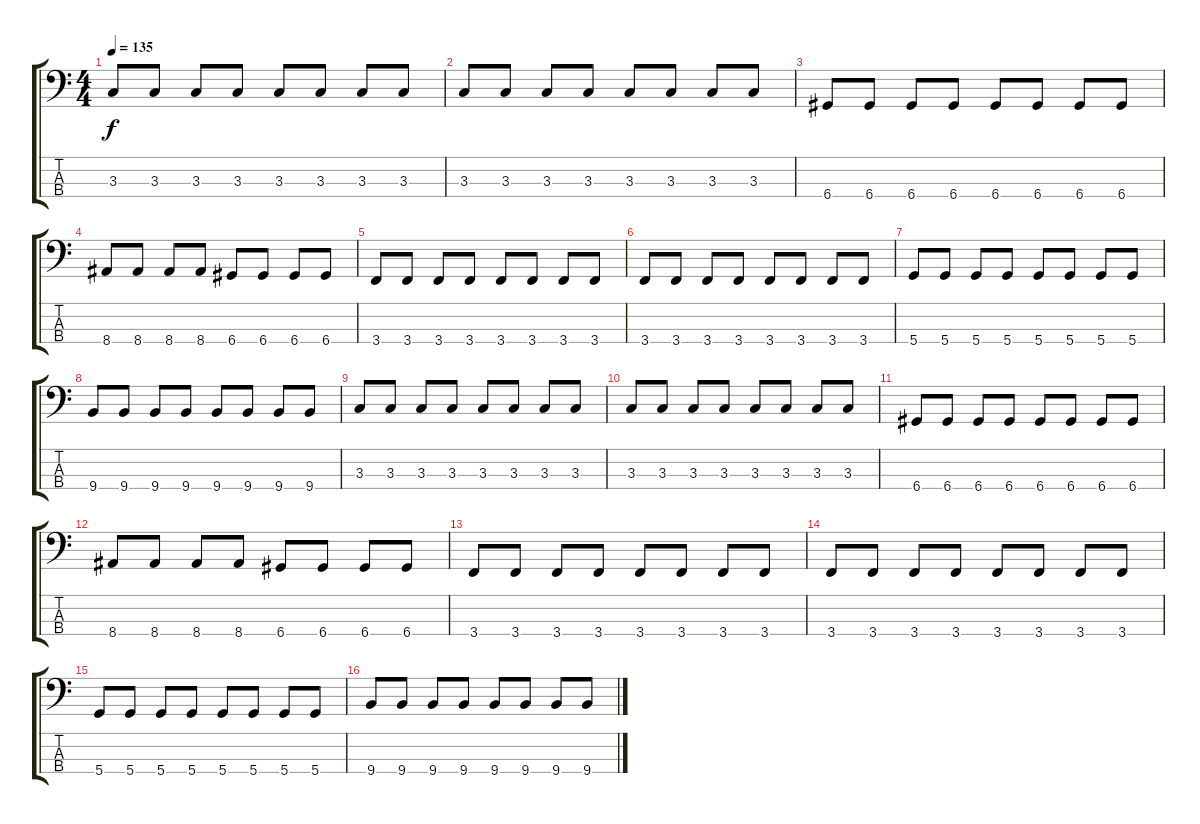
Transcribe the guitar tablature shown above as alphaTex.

\track "" {instrument electricbassfinger}
\staff {score tabs}
\tuning (G2 D2 A1 D1) {hide}
\ts (4 4)
\tempo 135
\clef f4
\ks c
3.3.8{dy f} 3.3.8 3.3.8 3.3.8 3.3.8 3.3.8 3.3.8 3.3.8 |
3.3.8 3.3.8 3.3.8 3.3.8 3.3.8 3.3.8 3.3.8 3.3.8 |
6.4.8 6.4.8 6.4.8 6.4.8 6.4.8 6.4.8 6.4.8 6.4.8 |
8.4.8 8.4.8 8.4.8 8.4.8 6.4.8 6.4.8 6.4.8 6.4.8 |
3.4.8 3.4.8 3.4.8 3.4.8 3.4.8 3.4.8 3.4.8 3.4.8 |
3.4.8 3.4.8 3.4.8 3.4.8 3.4.8 3.4.8 3.4.8 3.4.8 |
5.4.8 5.4.8 5.4.8 5.4.8 5.4.8 5.4.8 5.4.8 5.4.8 |
9.4.8 9.4.8 9.4.8 9.4.8 9.4.8 9.4.8 9.4.8 9.4.8 |
3.3.8 3.3.8 3.3.8 3.3.8 3.3.8 3.3.8 3.3.8 3.3.8 |
3.3.8 3.3.8 3.3.8 3.3.8 3.3.8 3.3.8 3.3.8 3.3.8 |
6.4.8 6.4.8 6.4.8 6.4.8 6.4.8 6.4.8 6.4.8 6.4.8 |
8.4.8 8.4.8 8.4.8 8.4.8 6.4.8 6.4.8 6.4.8 6.4.8 |
3.4.8 3.4.8 3.4.8 3.4.8 3.4.8 3.4.8 3.4.8 3.4.8 |
3.4.8 3.4.8 3.4.8 3.4.8 3.4.8 3.4.8 3.4.8 3.4.8 |
5.4.8 5.4.8 5.4.8 5.4.8 5.4.8 5.4.8 5.4.8 5.4.8 |
9.4.8 9.4.8 9.4.8 9.4.8 9.4.8 9.4.8 9.4.8 9.4.8
